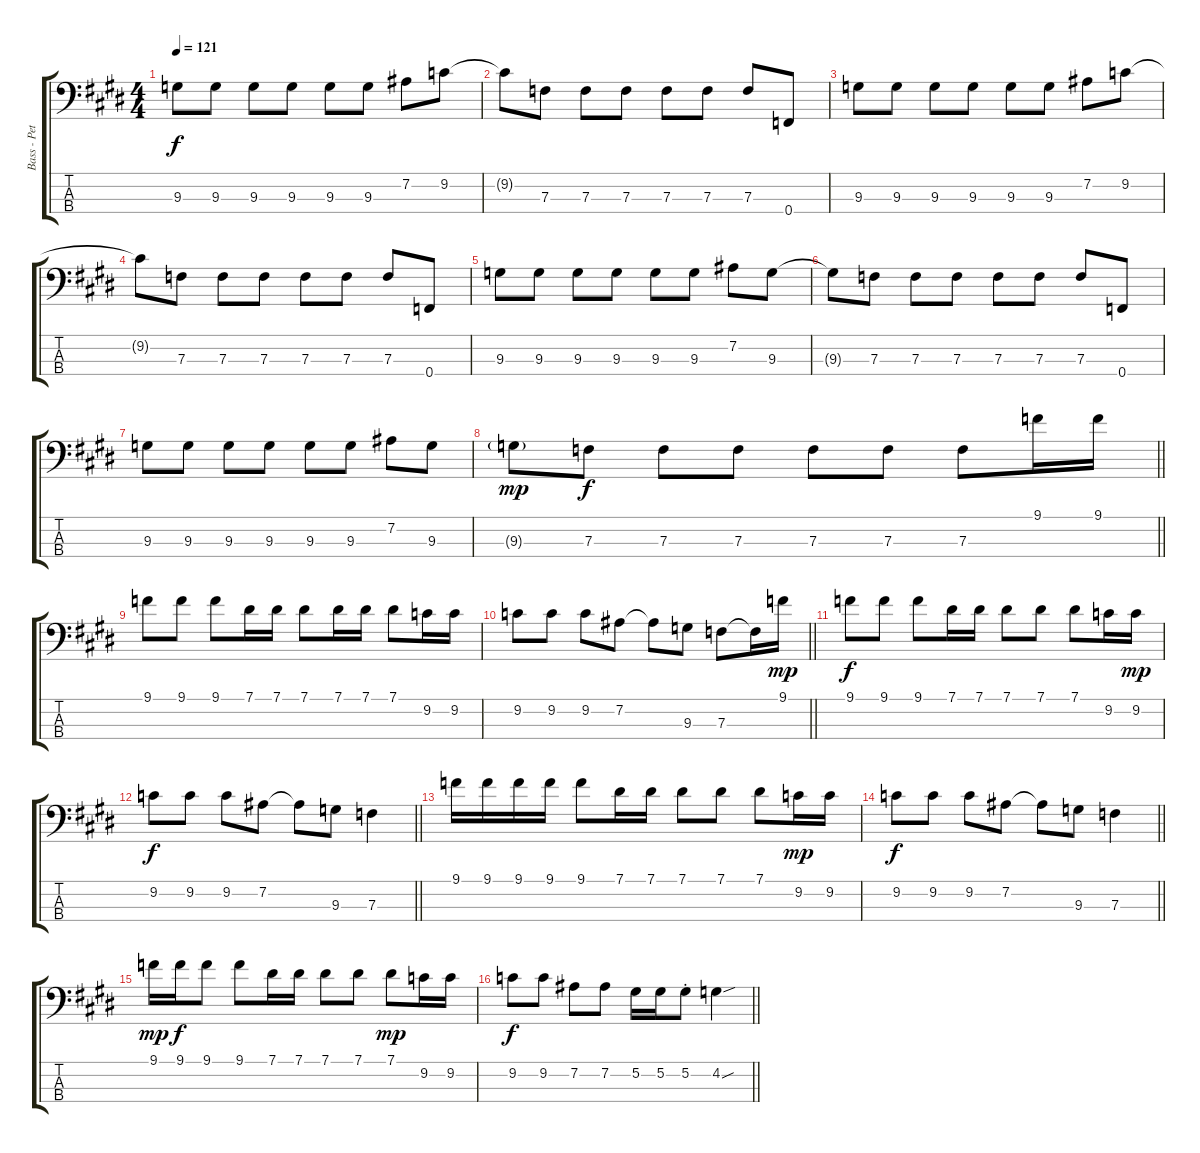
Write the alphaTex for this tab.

\track ("Bass - Peter Hook" "Bass - Pet") {instrument electricbasspick}
\staff {score tabs}
\tuning (Ab2 Eb2 Bb1 F1) {hide}
\ts (4 4)
\tempo 121
\clef f4
\ks e
9.3.8{dy f} 9.3.8 9.3.8 9.3.8 9.3.8 9.3.8 7.2.8 9.2.8 |
\ks c#minor
9.2{t}.8 7.3.8 7.3.8 7.3.8 7.3.8 7.3.8 7.3.8 0.4.8 |
\ks e
9.3.8 9.3.8 9.3.8 9.3.8 9.3.8 9.3.8 7.2.8 9.2.8 |
\ks c#minor
9.2{t}.8 7.3.8 7.3.8 7.3.8 7.3.8 7.3.8 7.3.8 0.4.8 |
\ks e
9.3.8 9.3.8 9.3.8 9.3.8 9.3.8 9.3.8 7.2.8 9.3.8 |
\ks c#minor
9.3{t}.8 7.3.8 7.3.8 7.3.8 7.3.8 7.3.8 7.3.8 0.4.8 |
\ks e
9.3.8 9.3.8 9.3.8 9.3.8 9.3.8 9.3.8 7.2.8 9.3.8 |
\barLineRight lightlight
\ks c#minor
9.3{g}.8{dy mp} 7.3.8{dy f} 7.3.8 7.3.8 7.3.8 7.3.8 7.3.8 9.1.16 9.1.16 |
\ks e
9.1.8 9.1.8 9.1.8 7.1.16 7.1.16 7.1.8 7.1.16 7.1.16 7.1.8 9.2.16 9.2.16 |
\barLineRight lightlight
\ks c#minor
9.2.8 9.2.8 9.2.8 7.2.8 7.2{t}.8 9.3.8 7.3.8 7.3{t}.16 9.1.16{dy mp} |
\ks e
9.1.8{dy f} 9.1.8 9.1.8 7.1.16 7.1.16 7.1.8 7.1.8 7.1.8 9.2.16 9.2.16{dy mp} |
\barLineRight lightlight
\ks c#minor
9.2.8{dy f} 9.2.8 9.2.8 7.2.8 7.2{t}.8 9.3.8 7.3.4 |
\ks e
9.1.16 9.1.16 9.1.16 9.1.16 9.1.8 7.1.16 7.1.16 7.1.8 7.1.8 7.1.8 9.2.16{dy mp} 9.2.16 |
\barLineRight lightlight
\ks c#minor
9.2.8{dy f} 9.2.8 9.2.8 7.2.8 7.2{t}.8 9.3.8 7.3.4 |
\ks e
9.1.16{dy mp} 9.1.16{dy f} 9.1.8 9.1.8 7.1.16 7.1.16 7.1.8 7.1.8 7.1.8{dy mp} 9.2.16 9.2.16 |
\barLineRight lightlight
\ks c#minor
9.2.8{dy f} 9.2.8 7.2.8 7.2.8 5.2.16 5.2.16 5.2{st}.8 4.2{sou}.4
